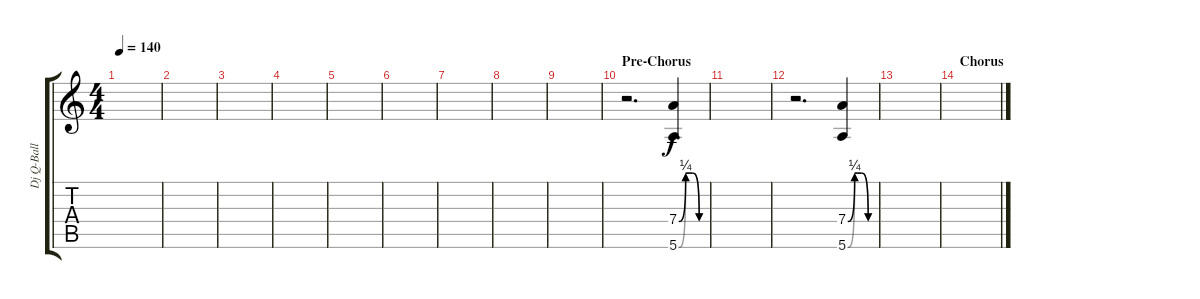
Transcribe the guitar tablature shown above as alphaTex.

\track ("Dj Q-Ball" "Dj Q-Ball") {instrument overdrivenguitar}
\staff {score tabs}
\tuning (E4 B3 G3 D3 A2 E2) {hide}
\ts (4 4)
\tempo 140
\clef g2
\ks c
|
|
|
|
|
|
|
|
|
\section ("" "Pre-Chorus")
r.2{d} (7.4{be (custom 0 0 15 1 30 1 45 0 60 0)} 5.6{be (custom 0 0 15 1 30 1 45 0 60 0)}).4 |
|
r.2{d} (7.4{be (custom 0 0 15 1 30 1 45 0 60 0)} 5.6{be (custom 0 0 15 1 30 1 45 0 60 0)}).4 |
|
\section ("" "Chorus")
